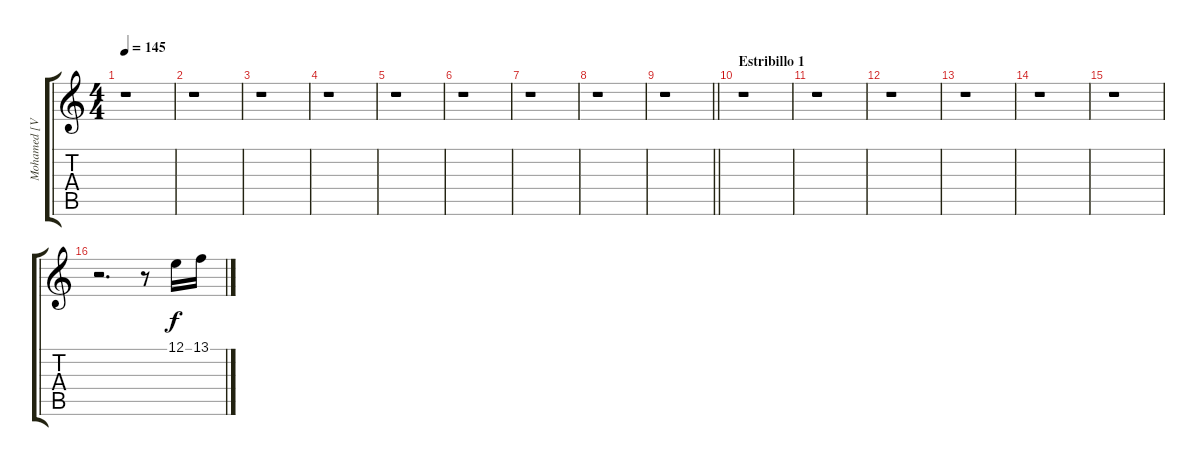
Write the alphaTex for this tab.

\track ("Mohamed [Violín]" "Mohamed [V") {instrument violin}
\staff {score tabs}
\tuning (E4 B3 G3 D3 A2 E2) {hide}
\ts (4 4)
\tempo 145
\clef g2
\ks c
r.1{dy f} |
r.1 |
r.1 |
r.1 |
r.1 |
r.1 |
r.1 |
r.1 |
\barLineRight lightlight
r.1 |
\section ("" "Estribillo 1")
r.1 |
r.1 |
r.1 |
r.1 |
r.1 |
r.1 |
r.2{d} r.8 12.1.16 13.1.16
